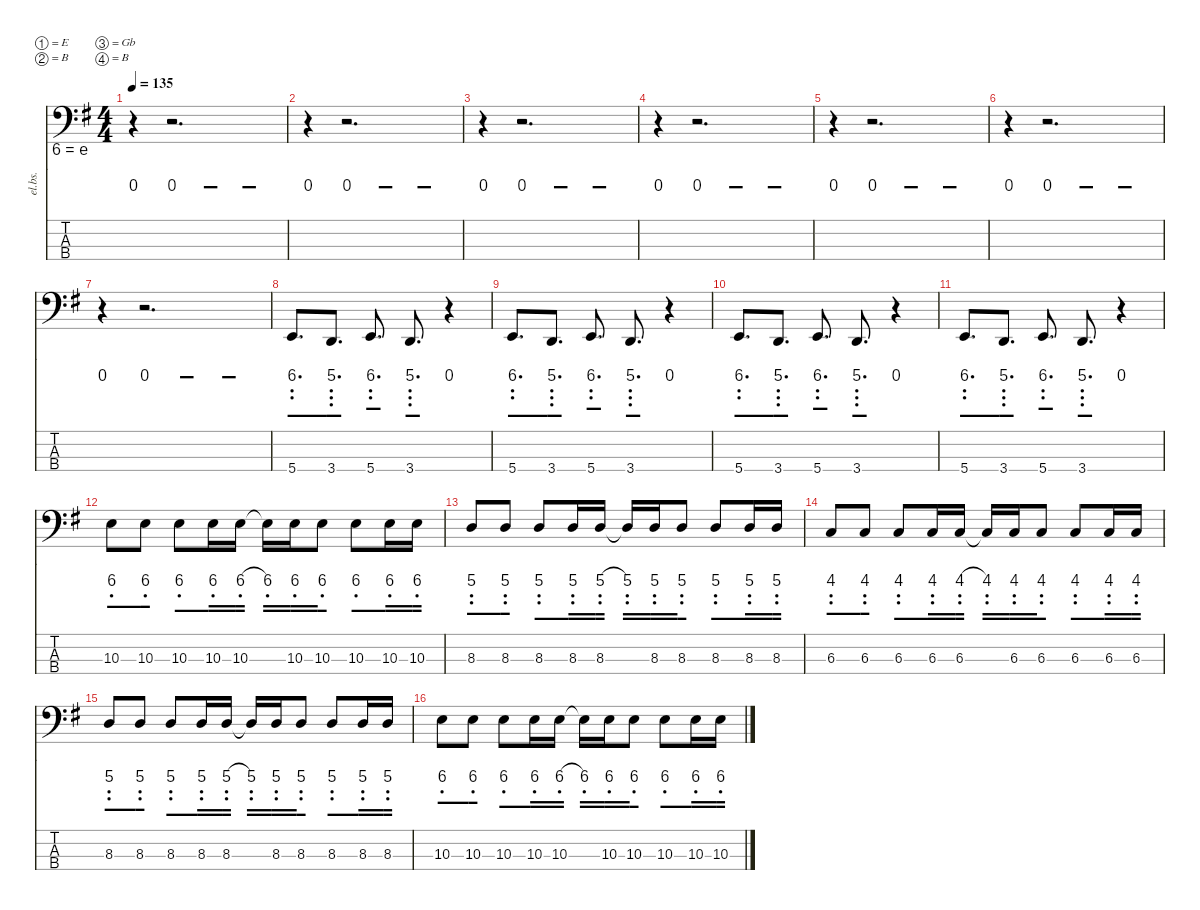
\defaultSystemsLayout 4
\hideDynamics
\bracketExtendMode nobrackets
\track ("bass" "el.bs.") {instrument electricbassfinger}
\staff {score tabs numbered}
\tuning (E2 B1 Gb1 B0)
\ts (4 4)
\beaming (8 2 2 2 2)
\tempo 135
\clef f4
\ks eminor
r.4{dy mf instrument electricbassfinger beam Down} r.2{d beam Down} |
r.4{beam Down} r.2{d beam Down} |
r.4{beam Down} r.2{d beam Down} |
r.4{beam Down} r.2{d beam Down} |
r.4{beam Down} r.2{d beam Down} |
r.4{beam Down} r.2{d beam Down} |
r.4{beam Down} r.2{d beam Down} |
5.4{acc forcenatural}.8{d beam Up} 3.4{acc forcenatural}.8{d beam Up} 5.4{acc forcenatural}.8{d beam Up} 3.4{acc forcenatural}.8{d beam Up} r.4{beam Down} |
5.4{acc forcenatural}.8{d beam Up} 3.4{acc forcenatural}.8{d beam Up} 5.4{acc forcenatural}.8{d beam Up} 3.4{acc forcenatural}.8{d beam Up} r.4{beam Down} |
5.4{acc forcenatural}.8{d beam Up} 3.4{acc forcenatural}.8{d beam Up} 5.4{acc forcenatural}.8{d beam Up} 3.4{acc forcenatural}.8{d beam Up} r.4{beam Down} |
5.4{acc forcenatural}.8{d beam Up} 3.4{acc forcenatural}.8{d beam Up} 5.4{acc forcenatural}.8{d beam Up} 3.4{acc forcenatural}.8{d beam Up} r.4{beam Down} |
10.3{acc forcenatural}.8{beam Down} 10.3{acc forcenatural}.8{beam Down} 10.3{acc forcenatural}.8{beam Down} 10.3{acc forcenatural}.16{beam Down} 10.3{acc forcenatural}.16{beam Down} 10.3{t acc forcenatural}.16{beam Down} 10.3{acc forcenatural}.16{beam Down} 10.3{acc forcenatural}.8{beam Down} 10.3{acc forcenatural}.8{beam Down} 10.3{acc forcenatural}.16{beam Down} 10.3{acc forcenatural}.16{beam Down} |
8.3{acc forcenatural}.8{beam Up} 8.3{acc forcenatural}.8{beam Up} 8.3{acc forcenatural}.8{beam Up} 8.3{acc forcenatural}.16{beam Up} 8.3{acc forcenatural}.16{beam Up} 8.3{t acc forcenatural}.16{beam Up} 8.3{acc forcenatural}.16{beam Up} 8.3{acc forcenatural}.8{beam Up} 8.3{acc forcenatural}.8{beam Up} 8.3{acc forcenatural}.16{beam Up} 8.3{acc forcenatural}.16{beam Up} |
6.3{acc forcenatural}.8{beam Up} 6.3{acc forcenatural}.8{beam Up} 6.3{acc forcenatural}.8{beam Up} 6.3{acc forcenatural}.16{beam Up} 6.3{acc forcenatural}.16{beam Up} 6.3{t acc forcenatural}.16{beam Up} 6.3{acc forcenatural}.16{beam Up} 6.3{acc forcenatural}.8{beam Up} 6.3{acc forcenatural}.8{beam Up} 6.3{acc forcenatural}.16{beam Up} 6.3{acc forcenatural}.16{beam Up} |
8.3{acc forcenatural}.8{beam Up} 8.3{acc forcenatural}.8{beam Up} 8.3{acc forcenatural}.8{beam Up} 8.3{acc forcenatural}.16{beam Up} 8.3{acc forcenatural}.16{beam Up} 8.3{t acc forcenatural}.16{beam Up} 8.3{acc forcenatural}.16{beam Up} 8.3{acc forcenatural}.8{beam Up} 8.3{acc forcenatural}.8{beam Up} 8.3{acc forcenatural}.16{beam Up} 8.3{acc forcenatural}.16{beam Up} |
10.3{acc forcenatural}.8{beam Down} 10.3{acc forcenatural}.8{beam Down} 10.3{acc forcenatural}.8{beam Down} 10.3{acc forcenatural}.16{beam Down} 10.3{acc forcenatural}.16{beam Down} 10.3{t acc forcenatural}.16{beam Down} 10.3{acc forcenatural}.16{beam Down} 10.3{acc forcenatural}.8{beam Down} 10.3{acc forcenatural}.8{beam Down} 10.3{acc forcenatural}.16{beam Down} 10.3{acc forcenatural}.16{beam Down}
